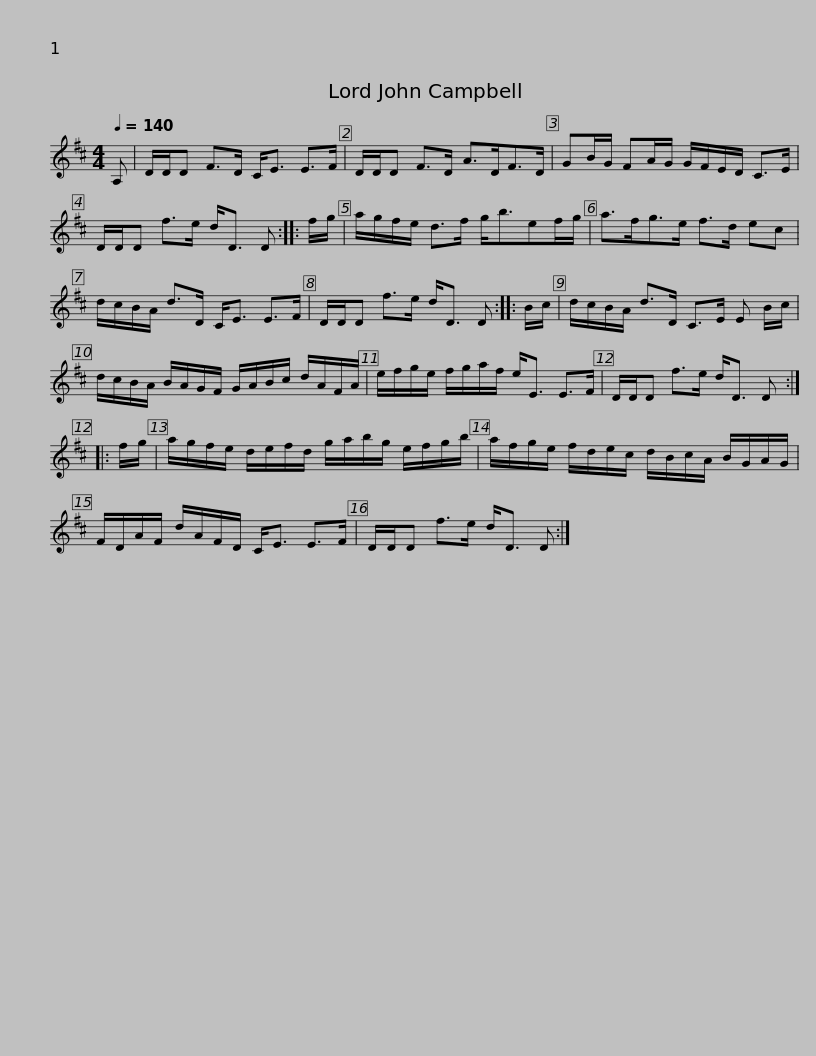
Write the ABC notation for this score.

X:1
L:1/8
Q:1/4=140
M:4/4
I:linebreak $
K:D
V:1 treble
V:1
 A, | D/D/D F>D C<E E>F | D/D/D F>D A>DF>D | GB/G/ FA/G/ G/F/E/D/ C>E | D/D/D f>e d<D D ::$ %5
 f/g/ | a/g/f/e/ d>f g<bef/g/ | a>fg>e f>d ec | d/c/B/A/ d>D C<E E>F |$ D/D/D f>e d<D D :: %10
 B/c/ | d/c/B/A/ d>D C>E E B/c/ | d/c/B/A/ B/A/G/F/ G/A/B/c/ d/A/F/A/ |$ e/f/g/e/ f/g/a/f/ e<E E>F | D/D/D f>e d<D D :: %15
 f/g/ | a/g/f/e/ d/e/f/d/ g/a/b/g/ e/f/g/b/ |$ a/f/g/e/ f/d/e/c/ d/B/c/A/ B/G/A/G/ | F/D/A/F/ d/A/F/D/ C<E E>F | D/D/D f>e d<D D :| %20
